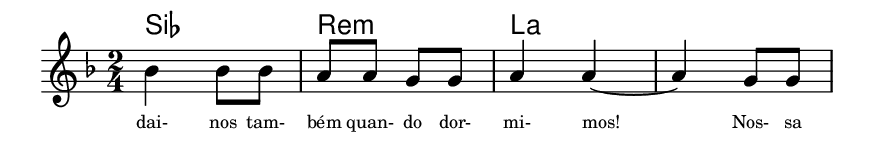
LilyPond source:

\version "2.20.0"
#(set! paper-alist (cons '("linha" . (cons (* 148 mm) (* 25 mm))) paper-alist))

\paper {
  #(set-paper-size "linha")
  ragged-right = ##f
}

\language "portugues"


harmonia = \chordmode {
    %\partial 8
%harmonia
  sib2 re:m la la
%/harmonia
}
melodia = \fixed do' {
    \key re \minor
    \time 2/4
    %\partial 8
%recitação
  sib4 sib8 sib
  la la sol sol
  la4 la4~
  la sol8 sol
%/recitação
}
letra = \lyricmode {
    \teeny
    dai- nos tam- bém quan- do dor- mi- mos!
    Nos- sa
    %\tweak self-alignment-X #-1 \markup{\bold{dei}-me por pie-}
    %\tweak self-alignment-X #-1 \markup{\bold{da}de e escu-}
    %\tweak self-alignment-X #-1 \markup{\bold{tai} minha ora-}
    %\tweak self-alignment-X #-1 \markup{\bold{ção!}}
}

\book {
  \paper {
      indent = 0\mm
      scoreTitleMarkup = \markup {
          \with-color #red
          \fromproperty #'header:piece
      }
  }
  \header {
    %piece = "Ant."
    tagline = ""
  }
  \score {
    <<
      \new ChordNames {
        \set chordChanges = ##t
		\set noChordSymbol = ""
        \harmonia
      }
      \new Voice = "canto" { \melodia }
      \new Lyrics \lyricsto "canto" \letra
    >>
  }
}
